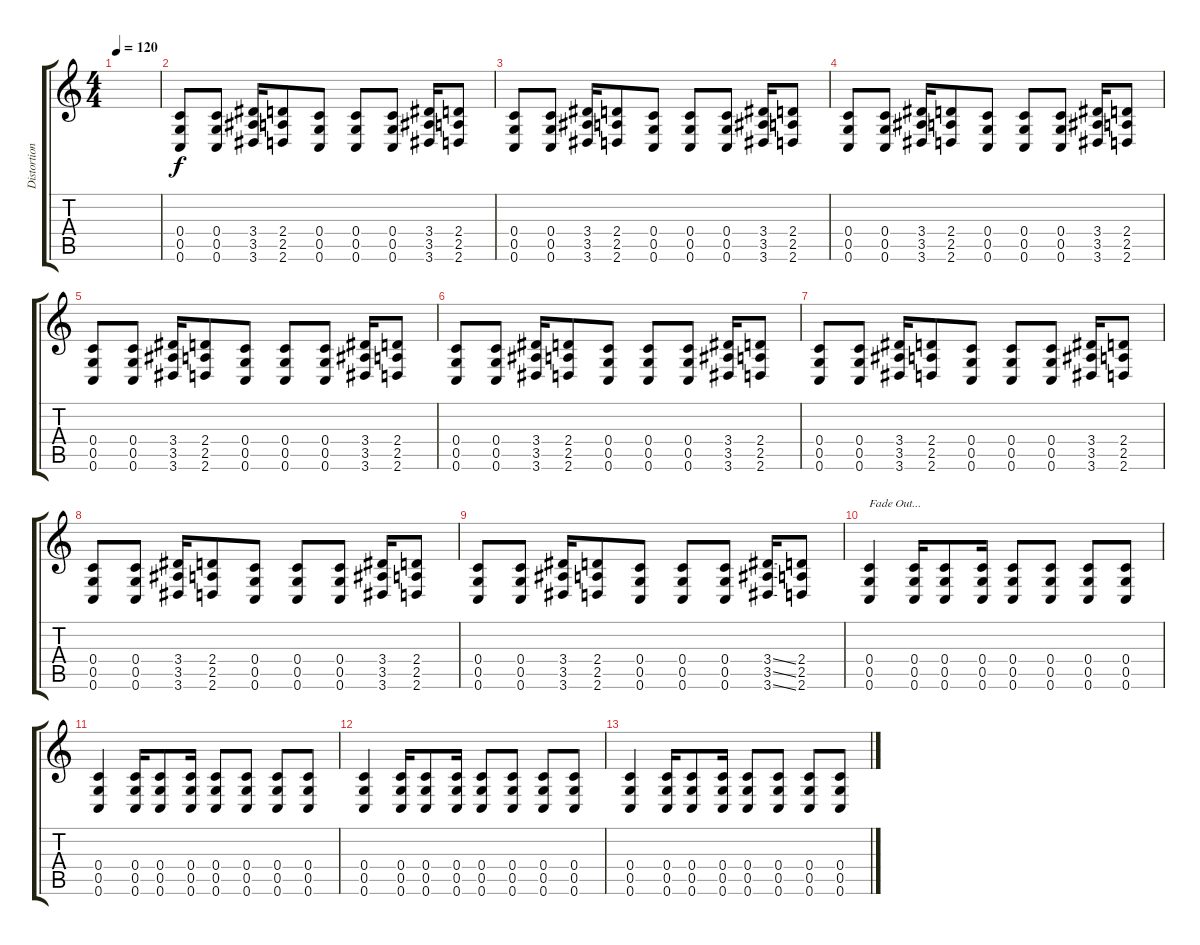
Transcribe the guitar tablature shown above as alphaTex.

\track ("Distortion Guitar" "Distortion") {instrument overdrivenguitar}
\staff {score tabs}
\tuning (D4 A3 F3 C3 G2 C2) {hide}
\ts (4 4)
\tempo 120
\clef g2
\ks c
|
(0.4 0.5 0.6).8 (0.4 0.5 0.6).8 (3.4 3.5 3.6).16 (2.4 2.5 2.6).8 (0.4 0.5 0.6).8 (0.4 0.5 0.6).8 (0.4 0.5 0.6).8 (3.4 3.5 3.6).16 (2.4 2.5 2.6).8 |
(0.4 0.5 0.6).8 (0.4 0.5 0.6).8 (3.4 3.5 3.6).16 (2.4 2.5 2.6).8 (0.4 0.5 0.6).8 (0.4 0.5 0.6).8 (0.4 0.5 0.6).8 (3.4 3.5 3.6).16 (2.4 2.5 2.6).8 |
(0.4 0.5 0.6).8 (0.4 0.5 0.6).8 (3.4 3.5 3.6).16 (2.4 2.5 2.6).8 (0.4 0.5 0.6).8 (0.4 0.5 0.6).8 (0.4 0.5 0.6).8 (3.4 3.5 3.6).16 (2.4 2.5 2.6).8 |
(0.4 0.5 0.6).8 (0.4 0.5 0.6).8 (3.4 3.5 3.6).16 (2.4 2.5 2.6).8 (0.4 0.5 0.6).8 (0.4 0.5 0.6).8 (0.4 0.5 0.6).8 (3.4 3.5 3.6).16 (2.4 2.5 2.6).8 |
(0.4 0.5 0.6).8 (0.4 0.5 0.6).8 (3.4 3.5 3.6).16 (2.4 2.5 2.6).8 (0.4 0.5 0.6).8 (0.4 0.5 0.6).8 (0.4 0.5 0.6).8 (3.4 3.5 3.6).16 (2.4 2.5 2.6).8 |
(0.4 0.5 0.6).8 (0.4 0.5 0.6).8 (3.4 3.5 3.6).16 (2.4 2.5 2.6).8 (0.4 0.5 0.6).8 (0.4 0.5 0.6).8 (0.4 0.5 0.6).8 (3.4 3.5 3.6).16 (2.4 2.5 2.6).8 |
(0.4 0.5 0.6).8 (0.4 0.5 0.6).8 (3.4 3.5 3.6).16 (2.4 2.5 2.6).8 (0.4 0.5 0.6).8 (0.4 0.5 0.6).8 (0.4 0.5 0.6).8 (3.4 3.5 3.6).16 (2.4 2.5 2.6).8 |
(0.4 0.5 0.6).8 (0.4 0.5 0.6).8 (3.4 3.5 3.6).16 (2.4 2.5 2.6).8 (0.4 0.5 0.6).8 (0.4 0.5 0.6).8 (0.4 0.5 0.6).8 (3.4{ss} 3.5{ss} 3.6{ss}).16 (2.4 2.5 2.6).8 |
(0.4 0.5 0.6).4{txt "Fade Out..."} (0.4 0.5 0.6).16 (0.4 0.5 0.6).8 (0.4 0.5 0.6).16 (0.4 0.5 0.6).8 (0.4 0.5 0.6).8 (0.4 0.5 0.6).8 (0.4 0.5 0.6).8 |
(0.4 0.5 0.6).4 (0.4 0.5 0.6).16 (0.4 0.5 0.6).8 (0.4 0.5 0.6).16 (0.4 0.5 0.6).8 (0.4 0.5 0.6).8 (0.4 0.5 0.6).8 (0.4 0.5 0.6).8 |
(0.4 0.5 0.6).4 (0.4 0.5 0.6).16 (0.4 0.5 0.6).8 (0.4 0.5 0.6).16 (0.4 0.5 0.6).8 (0.4 0.5 0.6).8 (0.4 0.5 0.6).8 (0.4 0.5 0.6).8 |
(0.4 0.5 0.6).4 (0.4 0.5 0.6).16 (0.4 0.5 0.6).8 (0.4 0.5 0.6).16 (0.4 0.5 0.6).8 (0.4 0.5 0.6).8 (0.4 0.5 0.6).8 (0.4 0.5 0.6).8
